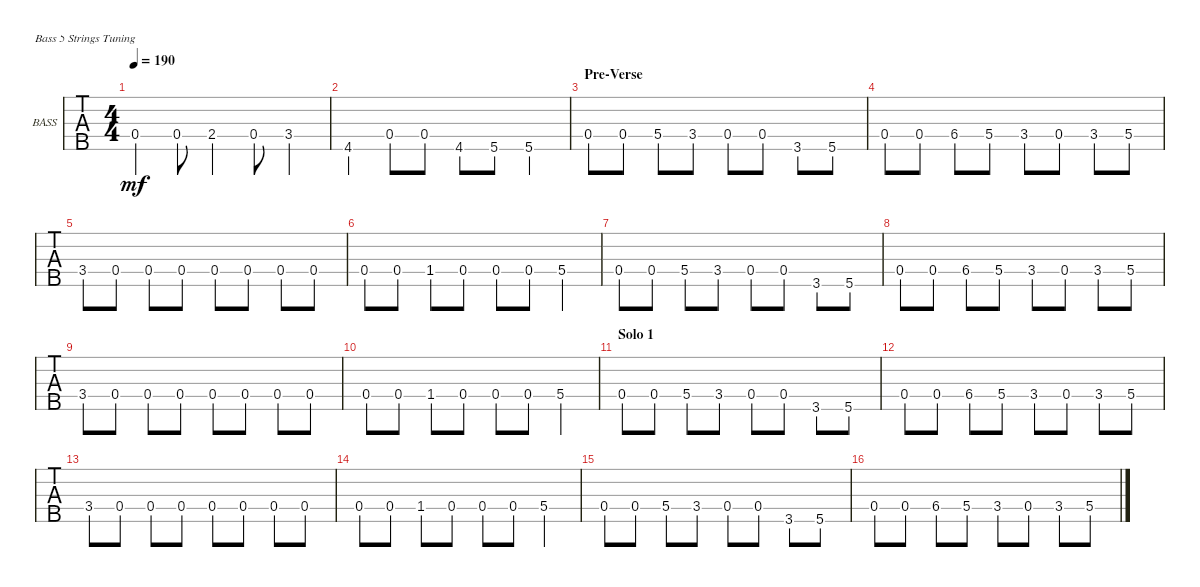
\defaultSystemsLayout 4
\bracketExtendMode groupsimilarinstruments
\firstSystemTrackNameOrientation horizontal
\otherSystemsTrackNameOrientation horizontal
\track ("Bass" "BASS") {instrument electricbassfinger}
\staff {tabs}
\tuning (G2 D2 A1 E1 B0)
\ts (4 4)
\tempo 190
\clef f4
\ks c
0.4.4{dy mf} 0.4.8 2.4.4 0.4.8 3.4.4 |
4.5.4 0.4.8 0.4.8 4.5.8 5.5.8 5.5.4 |
\section ("" "Pre-Verse")
0.4.8 0.4.8 5.4.8 3.4.8 0.4.8 0.4.8 3.5.8 5.5.8 |
0.4.8 0.4.8 6.4.8 5.4.8 3.4.8 0.4.8 3.4.8 5.4.8 |
3.4.8 0.4.8 0.4.8 0.4.8 0.4.8 0.4.8 0.4.8 0.4.8 |
0.4.8 0.4.8 1.4.8 0.4.8 0.4.8 0.4.8 5.4.4 |
0.4.8 0.4.8 5.4.8 3.4.8 0.4.8 0.4.8 3.5.8 5.5.8 |
0.4.8 0.4.8 6.4.8 5.4.8 3.4.8 0.4.8 3.4.8 5.4.8 |
3.4.8 0.4.8 0.4.8 0.4.8 0.4.8 0.4.8 0.4.8 0.4.8 |
0.4.8 0.4.8 1.4.8 0.4.8 0.4.8 0.4.8 5.4.4 |
\section ("" "Solo 1")
0.4.8 0.4.8 5.4.8 3.4.8 0.4.8 0.4.8 3.5.8 5.5.8 |
0.4.8 0.4.8 6.4.8 5.4.8 3.4.8 0.4.8 3.4.8 5.4.8 |
3.4.8 0.4.8 0.4.8 0.4.8 0.4.8 0.4.8 0.4.8 0.4.8 |
0.4.8 0.4.8 1.4.8 0.4.8 0.4.8 0.4.8 5.4.4 |
0.4.8 0.4.8 5.4.8 3.4.8 0.4.8 0.4.8 3.5.8 5.5.8 |
0.4.8 0.4.8 6.4.8 5.4.8 3.4.8 0.4.8 3.4.8 5.4.8
